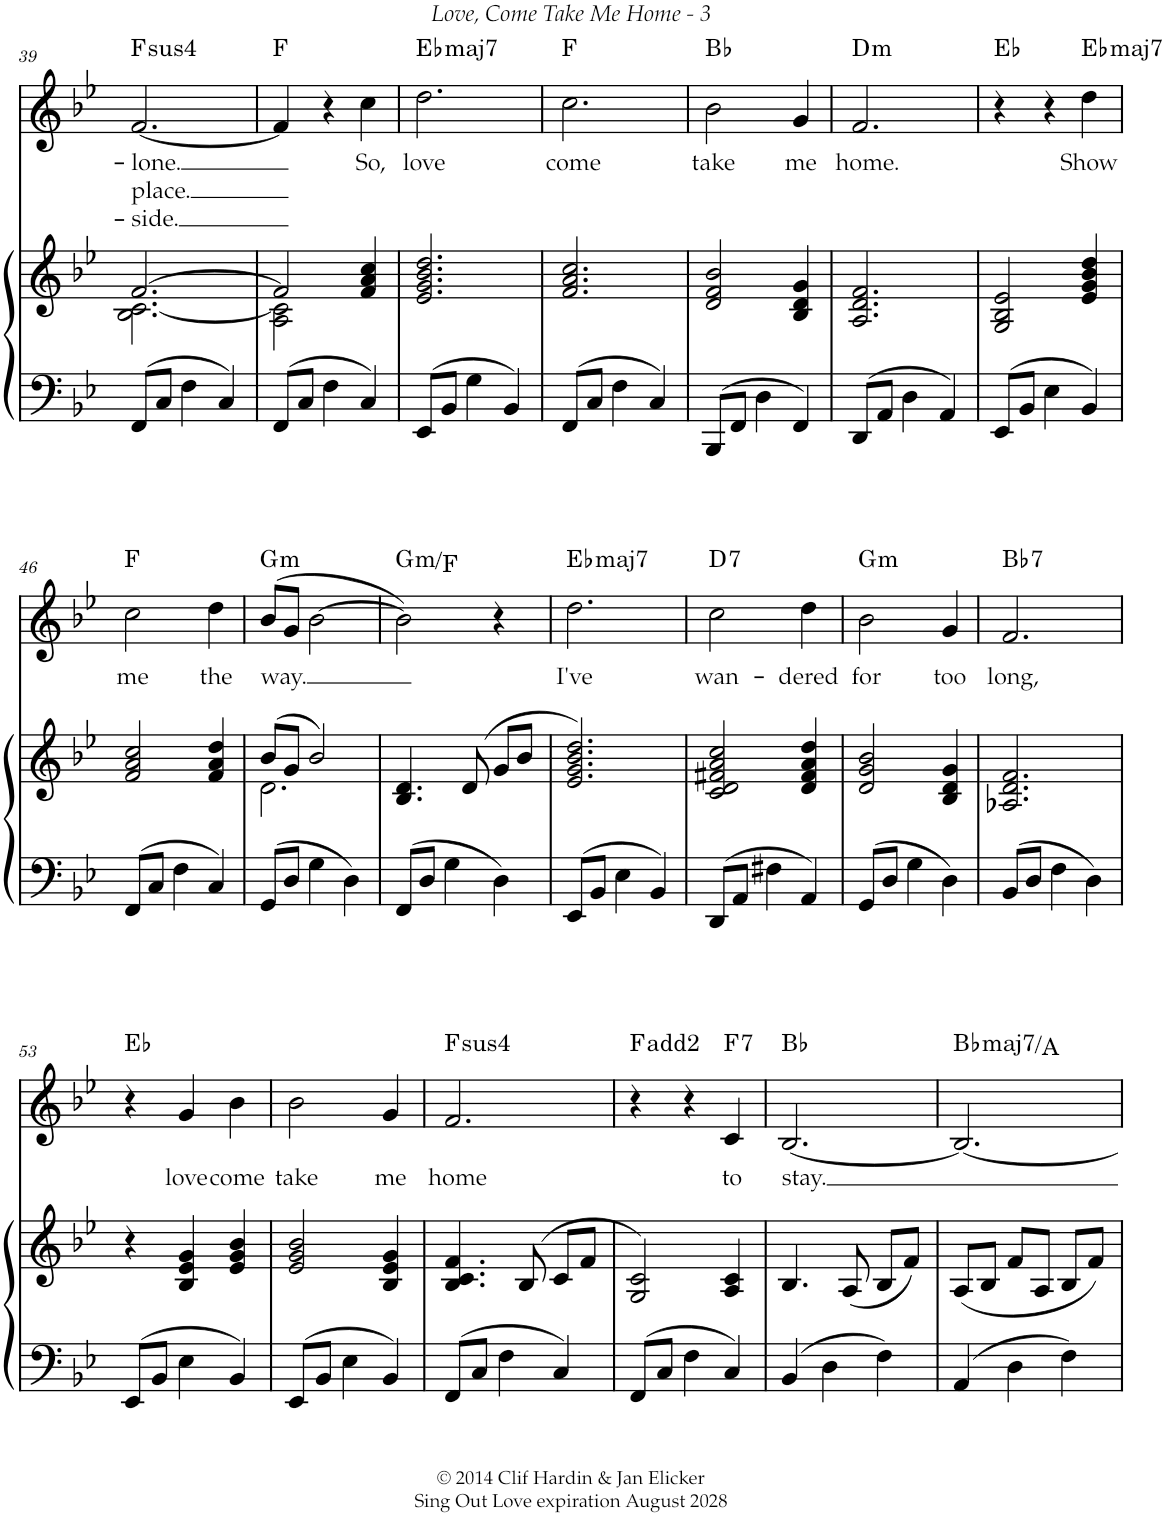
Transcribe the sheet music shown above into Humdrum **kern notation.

**kern	**kern	**kern	**text	**text	**text	**harte
*part2	*part2	*part1	*part1	*part1	*part1	*part1
*staff3	*staff2	*staff1	*staff1	*staff1	*staff1	*
*	*	*I"Violin	*	*	*	*
*	*	*I'Vln	*	*	*	*
!!LO:PB:g=z
*clefF4	*clefG2	*clefG2	*	*	*	*
*k[b-e-]	*k[b-e-]	*k[b-e-]	*	*	*	*
*B-:	*B-:	*B-:	*	*	*	*
*M3/4	*M3/4	*M3/4	*	*	*	*
=39	=39	=39	=39	=39	=39	=39
*	*^	*	*	*	*	*
!	!	!	!	!LO:LY:b	!LO:LY:b	!LO:LY:b	!LO:H:kt=4
8FF/L	[>2.f/	2.B-\ [<2.c\	[2.f/	-lone.	place.	-side.	F:sus4
8C/J	.	.	.	.	.	.	.
4F\	.	.	.	.	.	.	.
4C/	.	.	.	.	.	.	.
=40	=40	=40	=40	=40	=40	=40	=40
8FF/L	2f/]	2A\ 2c\]	4f/]	.	.	.	F:maj
8C/J	.	.	.	.	.	.	.
4F\	.	.	4r	.	.	.	.
!	!	!	!	!LO:LY:b	!	!	!
4C/	4f/ 4a/ 4cc/	4ryy	4cc\	So,	.	.	.
=41	=41	=41	=41	=41	=41	=41	=41
!	!	!	!	!LO:LY:b	!	!	!LO:H:kt=maj7
*	*v	*v	*	*	*	*	*
8EE-/L	2.e-/ 2.g/ 2.b-/ 2.dd/	2.dd\	love	.	.	Eb:maj7
8BB-/J	.	.	.	.	.	.
4G\	.	.	.	.	.	.
4BB-/	.	.	.	.	.	.
=42	=42	=42	=42	=42	=42	=42
!	!	!	!LO:LY:b	!	!	!
8FF/L	2.f/ 2.a/ 2.cc/	2.cc\	come	.	.	F:maj
8C/J	.	.	.	.	.	.
4F\	.	.	.	.	.	.
4C/	.	.	.	.	.	.
=43	=43	=43	=43	=43	=43	=43
!	!	!	!LO:LY:b	!	!	!
8BBB-/L	2d/ 2f/ 2b-/	2b-\	take	.	.	Bb:maj
8FF/J	.	.	.	.	.	.
4D\	.	.	.	.	.	.
!	!	!	!LO:LY:b	!	!	!
4FF/	4B-/ 4d/ 4g/	4g/	me	.	.	.
=44	=44	=44	=44	=44	=44	=44
!	!	!	!LO:LY:b	!	!	!LO:H:kt=m
8DD/L	2.A/ 2.d/ 2.f/	2.f/	home.	.	.	D:min
8AA/J	.	.	.	.	.	.
4D\	.	.	.	.	.	.
4AA/	.	.	.	.	.	.
=45	=45	=45	=45	=45	=45	=45
8EE-/L	2G/ 2B-/ 2e-/	4r	.	.	.	Eb:maj
8BB-/J	.	.	.	.	.	.
4E-\	.	4r	.	.	.	.
!	!	!	!LO:LY:b	!	!	!LO:H:kt=maj7
4BB-/	4e-/ 4g/ 4b-/ 4dd/	4dd\	Show	.	.	Eb:maj7
!!LO:LB:g=z
=46	=46	=46	=46	=46	=46	=46
!	!	!	!LO:LY:b	!	!	!
8FF/L	2f/ 2a/ 2cc/	2cc\	me	.	.	F:maj
8C/J	.	.	.	.	.	.
4F\	.	.	.	.	.	.
!	!	!	!LO:LY:b	!	!	!
4C/	4f/ 4a/ 4dd/	4dd\	the	.	.	.
=47	=47	=47	=47	=47	=47	=47
*	*^	*	*	*	*	*
!	!	!	!	!LO:LY:b	!	!	!LO:H:kt=m
8GG/L	(>8b-/L	2.d\	(>8b-/L	way.	.	.	G:min
8D/J	8g/J	.	8g/J	.	.	.	.
4G\	2b-/)	.	[2b-\	.	.	.	.
4D\	.	.	.	.	.	.	.
*	*v	*v	*	*	*	*	*
=48	=48	=48	=48	=48	=48	=48
!	!	!	!	!	!	!LO:H:kt=m
8FF/L	4.B-/ 4.d/	2b-\])	.	.	.	G:min/b7
8D/J	.	.	.	.	.	.
4G\	.	.	.	.	.	.
.	(>8d/	.	.	.	.	.
4D\	8g/L	4r	.	.	.	.
.	8b-/J	.	.	.	.	.
=49	=49	=49	=49	=49	=49	=49
!	!	!	!LO:LY:b	!	!	!LO:H:kt=maj7
8EE-/L	2.e-/ 2.g/ 2.b-/ 2.dd/)	2.dd\	I've	.	.	Eb:maj7
8BB-/J	.	.	.	.	.	.
4E-\	.	.	.	.	.	.
4BB-/	.	.	.	.	.	.
=50	=50	=50	=50	=50	=50	=50
!	!	!	!LO:LY:b	!	!	!LO:H:kt=7
8DD/L	2c/ 2d/ 2f#X/ 2a/ 2cc/	2cc\	wan-	.	.	D:7
8AA/J	.	.	.	.	.	.
4F#X\	.	.	.	.	.	.
!	!	!	!LO:LY:b	!	!	!
4AA/	4d/ 4f#/ 4a/ 4dd/	4dd\	-dered	.	.	.
=51	=51	=51	=51	=51	=51	=51
!	!	!	!LO:LY:b	!	!	!LO:H:kt=m
8GG/L	2d/ 2g/ 2b-/	2b-\	for	.	.	G:min
8D/J	.	.	.	.	.	.
4G\	.	.	.	.	.	.
!	!	!	!LO:LY:b	!	!	!
4D\	4B-/ 4d/ 4g/	4g/	too	.	.	.
=52	=52	=52	=52	=52	=52	=52
!	!	!	!LO:LY:b	!	!	!LO:H:kt=7
8BB-/L	2.A-X/ 2.d/ 2.f/	2.f/	long,	.	.	Bb:7
8D/J	.	.	.	.	.	.
4F\	.	.	.	.	.	.
4D\	.	.	.	.	.	.
!!LO:LB:g=z
=53	=53	=53	=53	=53	=53	=53
8EE-/L	4r	4r	.	.	.	Eb:maj
8BB-/J	.	.	.	.	.	.
!	!	!	!LO:LY:b	!	!	!
4E-\	4B-/ 4e-/ 4g/	4g/	love	.	.	.
!	!	!	!LO:LY:b	!	!	!
4BB-/	4e-/ 4g/ 4b-/	4b-\	come	.	.	.
=54	=54	=54	=54	=54	=54	=54
!	!	!	!LO:LY:b	!	!	!
8EE-/L	2e-/ 2g/ 2b-/	2b-\	take	.	.	.
8BB-/J	.	.	.	.	.	.
4E-\	.	.	.	.	.	.
!	!	!	!LO:LY:b	!	!	!
4BB-/	4B-/ 4e-/ 4g/	4g/	me	.	.	.
=55	=55	=55	=55	=55	=55	=55
!	!	!	!LO:LY:b	!	!	!LO:H:kt=4
8FF/L	4.B-/ 4.c/ 4.f/	2.f/	home	.	.	F:sus4
8C/J	.	.	.	.	.	.
4F\	.	.	.	.	.	.
.	(>8B-/	.	.	.	.	.
4C/	8c/L	.	.	.	.	.
.	8f/J	.	.	.	.	.
=56	=56	=56	=56	=56	=56	=56
8FF/L	2G/ 2c/)	4r	.	.	.	F:maj(2)
8C/J	.	.	.	.	.	.
4F\	.	4r	.	.	.	.
!	!	!	!LO:LY:b	!	!	!LO:H:kt=7
4C/	4A/ 4c/	4c/	to	.	.	F:7
=57	=57	=57	=57	=57	=57	=57
!	!	!	!LO:LY:b	!	!	!
4BB-/	4.B-/	[2.B-/	stay.	.	.	Bb:maj
4D\	.	.	.	.	.	.
.	(<8A/	.	.	.	.	.
4F\	8B-/L	.	.	.	.	.
.	8f/J)	.	.	.	.	.
=58	=58	=58	=58	=58	=58	=58
!	!	!	!	!	!	!LO:H:kt=maj7
4AA/	(<8A/L	2.B-/_	.	.	.	Bb:maj7/7
.	8B-/J	.	.	.	.	.
4D\	8f/L	.	.	.	.	.
.	8A/J	.	.	.	.	.
4F\	8B-/L	.	.	.	.	.
.	8f/J)	.	.	.	.	.
=	=	=	=	=	=	=
*-	*-	*-	*-	*-	*-	*-
